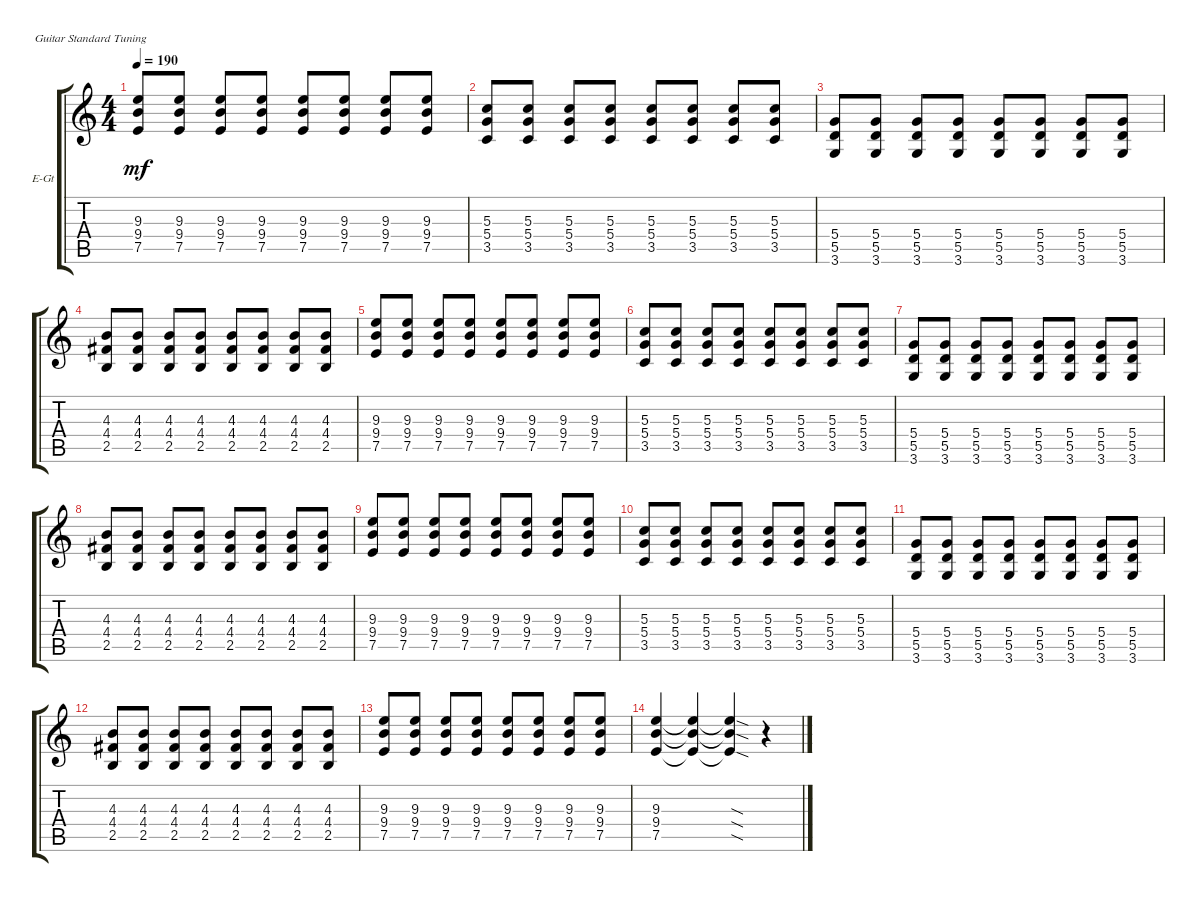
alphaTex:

\defaultSystemsLayout 4
\bracketExtendMode groupsimilarinstruments
\firstSystemTrackNameOrientation horizontal
\otherSystemsTrackNameOrientation horizontal
\track ("Lead Guitar" "E-Gt") {instrument overdrivenguitar}
\staff {score tabs}
\tuning (E4 B3 G3 D3 A2 E2)
\ts (4 4)
\tempo 190
\clef g2
\ks c
(7.5 9.4 9.3).8{dy mf} (7.5 9.4 9.3).8 (7.5 9.4 9.3).8 (7.5 9.4 9.3).8 (7.5 9.4 9.3).8 (7.5 9.4 9.3).8 (7.5 9.4 9.3).8 (7.5 9.4 9.3).8 |
(3.5 5.4 5.3).8 (3.5 5.4 5.3).8 (3.5 5.4 5.3).8 (3.5 5.4 5.3).8 (3.5 5.4 5.3).8 (3.5 5.4 5.3).8 (3.5 5.4 5.3).8 (3.5 5.4 5.3).8 |
(3.6 5.5 5.4).8 (3.6 5.5 5.4).8 (3.6 5.5 5.4).8 (3.6 5.5 5.4).8 (3.6 5.5 5.4).8 (3.6 5.5 5.4).8 (3.6 5.5 5.4).8 (3.6 5.5 5.4).8 |
(2.5 4.4 4.3).8 (2.5 4.4 4.3).8 (2.5 4.4 4.3).8 (2.5 4.4 4.3).8 (2.5 4.4 4.3).8 (2.5 4.4 4.3).8 (2.5 4.4 4.3).8 (2.5 4.4 4.3).8 |
(7.5 9.4 9.3).8 (7.5 9.4 9.3).8 (7.5 9.4 9.3).8 (7.5 9.4 9.3).8 (7.5 9.4 9.3).8 (7.5 9.4 9.3).8 (7.5 9.4 9.3).8 (7.5 9.4 9.3).8 |
(3.5 5.4 5.3).8 (3.5 5.4 5.3).8 (3.5 5.4 5.3).8 (3.5 5.4 5.3).8 (3.5 5.4 5.3).8 (3.5 5.4 5.3).8 (3.5 5.4 5.3).8 (3.5 5.4 5.3).8 |
(3.6 5.5 5.4).8 (3.6 5.5 5.4).8 (3.6 5.5 5.4).8 (3.6 5.5 5.4).8 (3.6 5.5 5.4).8 (3.6 5.5 5.4).8 (3.6 5.5 5.4).8 (3.6 5.5 5.4).8 |
(2.5 4.4 4.3).8 (2.5 4.4 4.3).8 (2.5 4.4 4.3).8 (2.5 4.4 4.3).8 (2.5 4.4 4.3).8 (2.5 4.4 4.3).8 (2.5 4.4 4.3).8 (2.5 4.4 4.3).8 |
(7.5 9.4 9.3).8 (7.5 9.4 9.3).8 (7.5 9.4 9.3).8 (7.5 9.4 9.3).8 (7.5 9.4 9.3).8 (7.5 9.4 9.3).8 (7.5 9.4 9.3).8 (7.5 9.4 9.3).8 |
(3.5 5.4 5.3).8 (3.5 5.4 5.3).8 (3.5 5.4 5.3).8 (3.5 5.4 5.3).8 (3.5 5.4 5.3).8 (3.5 5.4 5.3).8 (3.5 5.4 5.3).8 (3.5 5.4 5.3).8 |
(3.6 5.5 5.4).8 (3.6 5.5 5.4).8 (3.6 5.5 5.4).8 (3.6 5.5 5.4).8 (3.6 5.5 5.4).8 (3.6 5.5 5.4).8 (3.6 5.5 5.4).8 (3.6 5.5 5.4).8 |
(2.5 4.4 4.3).8 (2.5 4.4 4.3).8 (2.5 4.4 4.3).8 (2.5 4.4 4.3).8 (2.5 4.4 4.3).8 (2.5 4.4 4.3).8 (2.5 4.4 4.3).8 (2.5 4.4 4.3).8 |
(7.5 9.4 9.3).8 (7.5 9.4 9.3).8 (7.5 9.4 9.3).8 (7.5 9.4 9.3).8 (7.5 9.4 9.3).8 (7.5 9.4 9.3).8 (7.5 9.4 9.3).8 (7.5 9.4 9.3).8 |
(7.5 9.4 9.3).4 (9.3{t} 9.4{t} 7.5{t}).4 (9.3{sod t} 9.4{sod t} 7.5{sod t}).4 r.4
